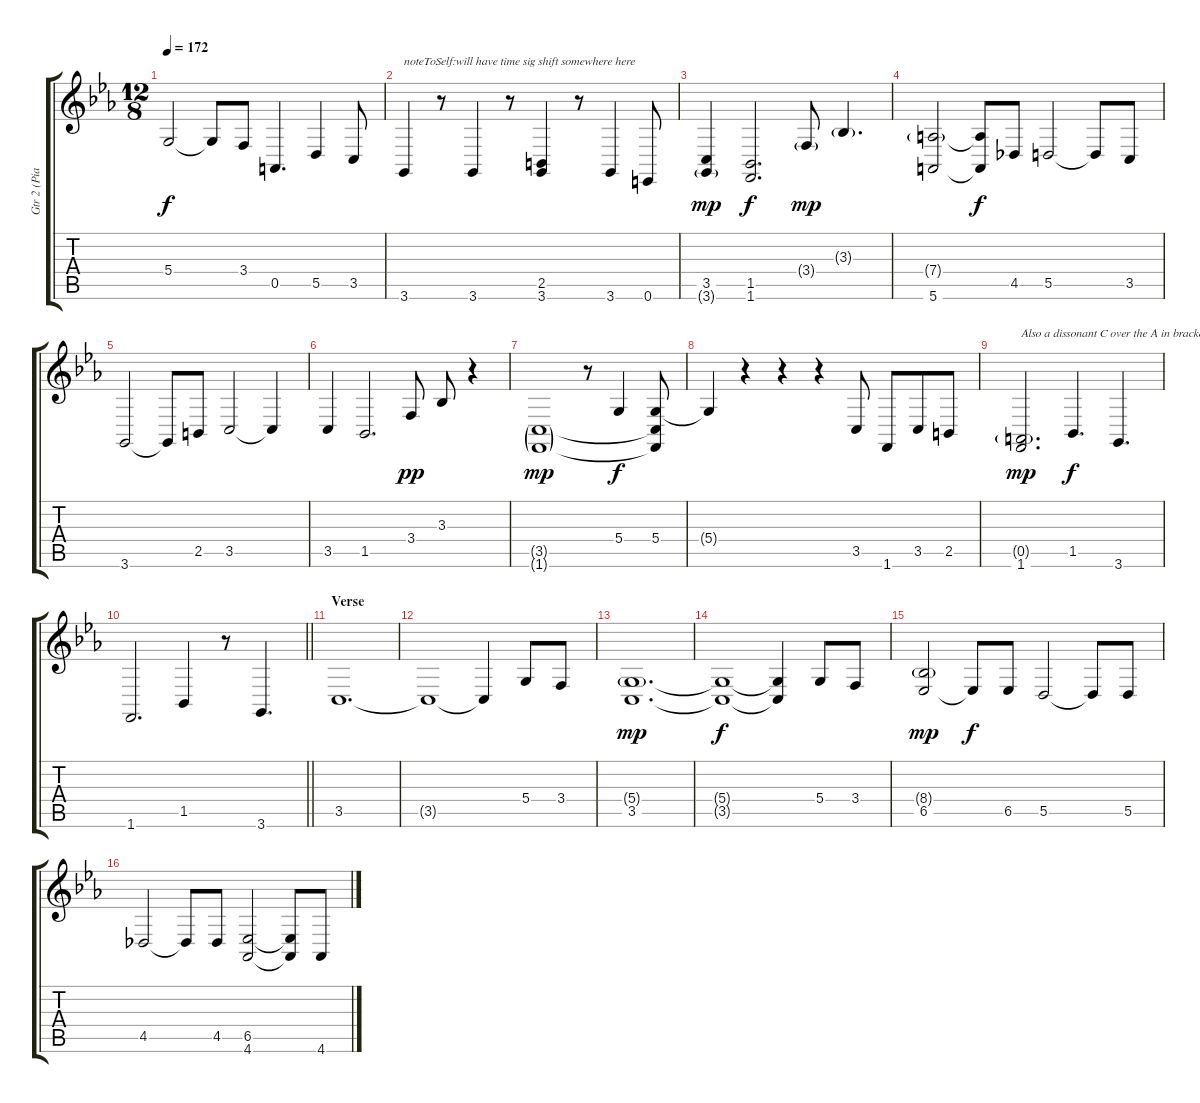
\track ("Gtr 2 (Piano left hand etc)" "Gtr 2 (Pia") {instrument brightacousticpiano}
\staff {score tabs}
\tuning (E4 B3 G3 D3 A2 E2) {hide}
\ts (12 8)
\tempo 172
\clef g2
\ks cminor
5.4.2{dy f} 5.4{t}.8 3.4.8 0.5.4{d} 5.5.4 3.5.8 |
3.6.4{txt "noteToSelf:will have time sig shift somewhere here"} r.8 3.6.4 r.8 (2.5 3.6).4 r.8 3.6.4 0.6.8 |
(3.5 3.6{g}).4{dy mp} (1.5 1.6).2{d dy f} 3.4{g}.8{dy mp} 3.3{g}.4{d} |
(7.4{g} 5.6).2 (7.4{t} 5.6{t}).8{dy f} 4.5.8 5.5.2 5.5{t}.8 3.5.8 |
3.6.2 3.6{t}.8 2.5.8 3.5.2 3.5{t}.4 |
3.5.4 1.5.2{d} 3.4.8{dy pp} 3.3.8 r.4 |
(3.5{g} 1.6{g}).1{dy mp} r.8 5.4.4{dy f} (5.4 3.5{t} 1.6{t}).8 |
5.4{t}.4 r.4 r.4 r.4 3.5.8 1.6.8 3.5.8 2.5.8 |
(0.5{g} 1.6).2{d txt "Also a dissonant C over the A in brackets" dy mp} 1.5.4{d dy f} 3.6.4{d} |
\barLineRight lightlight
1.6.2{d} 1.5.4 r.8 3.6.4{d} |
\section ("" "Verse")
3.5.1{d} |
3.5{t}.1 3.5{t}.4 5.4.8 3.4.8 |
(5.4{g} 3.5).1{d dy mp} |
(5.4{t} 3.5{t}).1{dy f} (5.4{t} 3.5{t}).4 5.4.8 3.4.8 |
(8.4{g} 6.5).2{dy mp} 6.5{t}.8{dy f} 6.5.8 5.5.2 5.5{t}.8 5.5.8 |
4.5.2 4.5{t}.8 4.5.8 (6.5 4.6).2 (6.5{t} 4.6{t}).8 4.6.8
